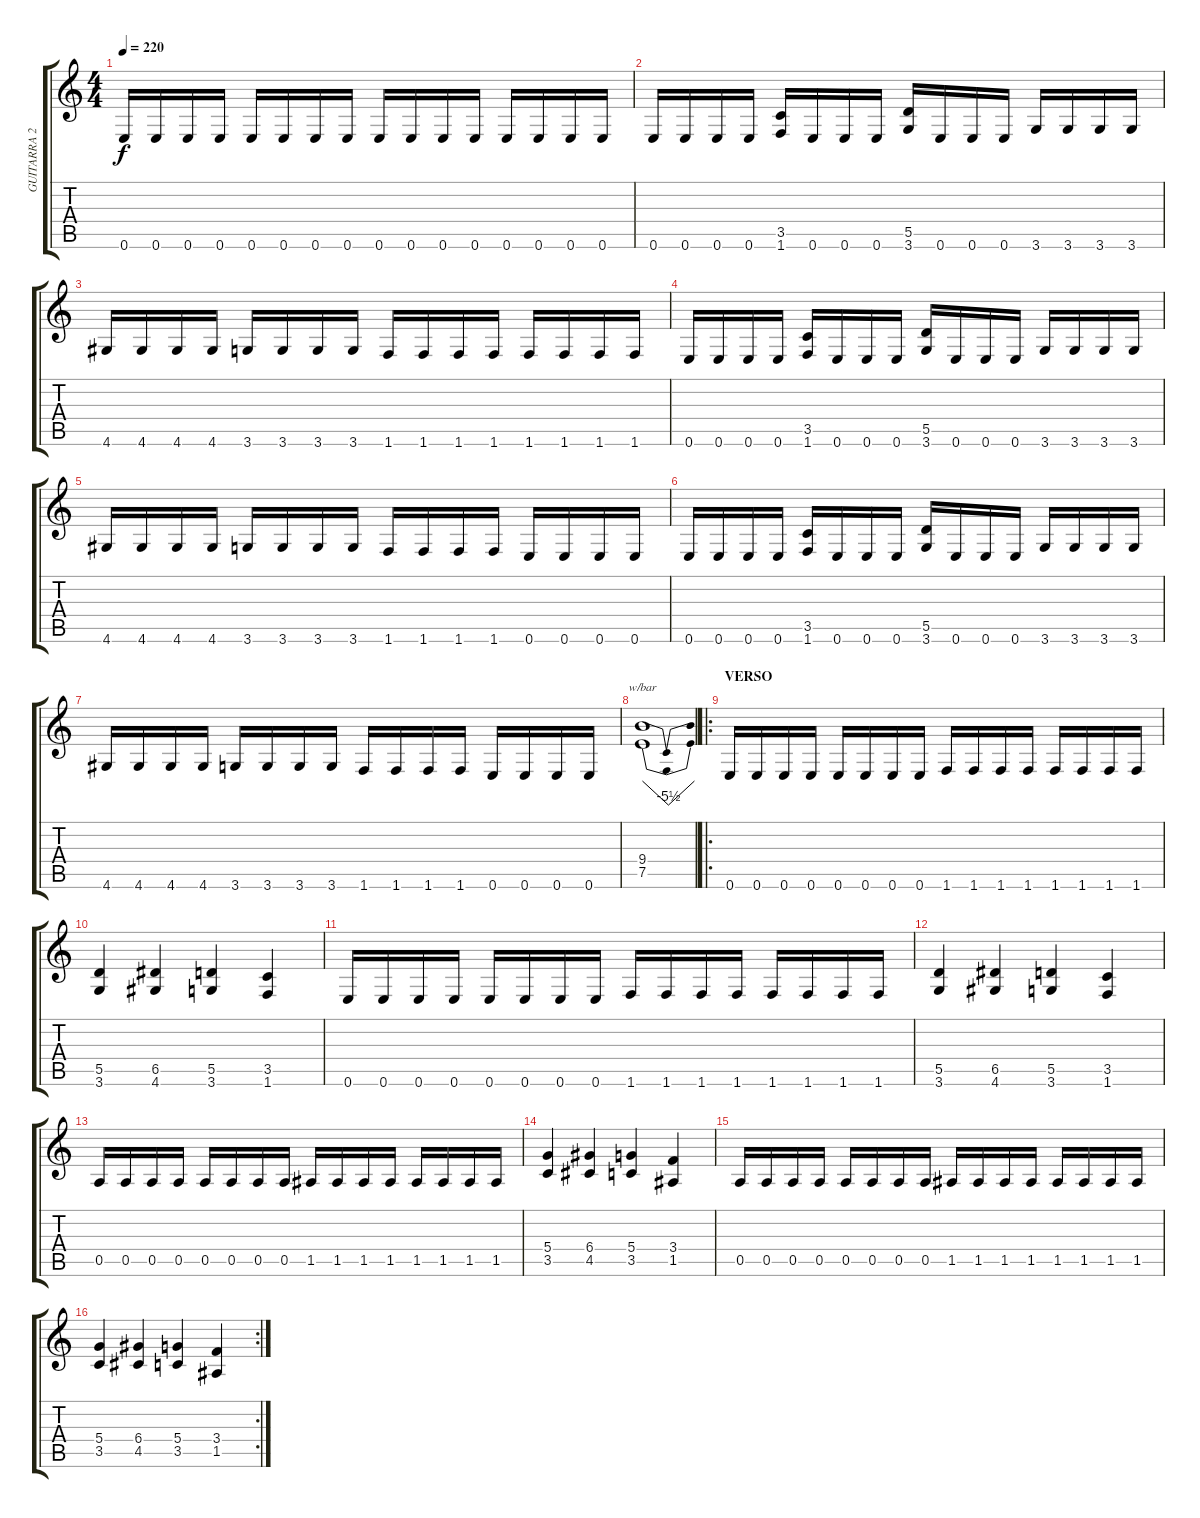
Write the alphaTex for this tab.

\track ("GUITARRA 2" "GUITARRA 2") {instrument distortionguitar}
\staff {score tabs}
\tuning (E4 B3 G3 D3 A2 E2) {hide}
\ts (4 4)
\tempo 220
\clef g2
\ks c
0.6.16{dy f} 0.6.16 0.6.16 0.6.16 0.6.16 0.6.16 0.6.16 0.6.16 0.6.16 0.6.16 0.6.16 0.6.16 0.6.16 0.6.16 0.6.16 0.6.16 |
0.6.16 0.6.16 0.6.16 0.6.16 (3.5 1.6).16 0.6.16 0.6.16 0.6.16 (5.5 3.6).16 0.6.16 0.6.16 0.6.16 3.6.16 3.6.16 3.6.16 3.6.16 |
4.6.16 4.6.16 4.6.16 4.6.16 3.6.16 3.6.16 3.6.16 3.6.16 1.6.16 1.6.16 1.6.16 1.6.16 1.6.16 1.6.16 1.6.16 1.6.16 |
0.6.16 0.6.16 0.6.16 0.6.16 (3.5 1.6).16 0.6.16 0.6.16 0.6.16 (5.5 3.6).16 0.6.16 0.6.16 0.6.16 3.6.16 3.6.16 3.6.16 3.6.16 |
4.6.16 4.6.16 4.6.16 4.6.16 3.6.16 3.6.16 3.6.16 3.6.16 1.6.16 1.6.16 1.6.16 1.6.16 0.6.16 0.6.16 0.6.16 0.6.16 |
0.6.16 0.6.16 0.6.16 0.6.16 (3.5 1.6).16 0.6.16 0.6.16 0.6.16 (5.5 3.6).16 0.6.16 0.6.16 0.6.16 3.6.16 3.6.16 3.6.16 3.6.16 |
4.6.16 4.6.16 4.6.16 4.6.16 3.6.16 3.6.16 3.6.16 3.6.16 1.6.16 1.6.16 1.6.16 1.6.16 0.6.16 0.6.16 0.6.16 0.6.16 |
(9.4 7.5).1{tbe (dip default 0 0 30 -22 60 0)} |
\ro
\section ("" "VERSO")
0.6.16 0.6.16 0.6.16 0.6.16 0.6.16 0.6.16 0.6.16 0.6.16 1.6.16 1.6.16 1.6.16 1.6.16 1.6.16 1.6.16 1.6.16 1.6.16 |
(5.5 3.6).4 (6.5 4.6).4 (5.5 3.6).4 (3.5 1.6).4 |
0.6.16 0.6.16 0.6.16 0.6.16 0.6.16 0.6.16 0.6.16 0.6.16 1.6.16 1.6.16 1.6.16 1.6.16 1.6.16 1.6.16 1.6.16 1.6.16 |
(5.5 3.6).4 (6.5 4.6).4 (5.5 3.6).4 (3.5 1.6).4 |
0.5.16 0.5.16 0.5.16 0.5.16 0.5.16 0.5.16 0.5.16 0.5.16 1.5.16 1.5.16 1.5.16 1.5.16 1.5.16 1.5.16 1.5.16 1.5.16 |
(5.4 3.5).4 (6.4 4.5).4 (5.4 3.5).4 (3.4 1.5).4 |
0.5.16 0.5.16 0.5.16 0.5.16 0.5.16 0.5.16 0.5.16 0.5.16 1.5.16 1.5.16 1.5.16 1.5.16 1.5.16 1.5.16 1.5.16 1.5.16 |
\rc 2
(5.4 3.5).4 (6.4 4.5).4 (5.4 3.5).4 (3.4 1.5).4
